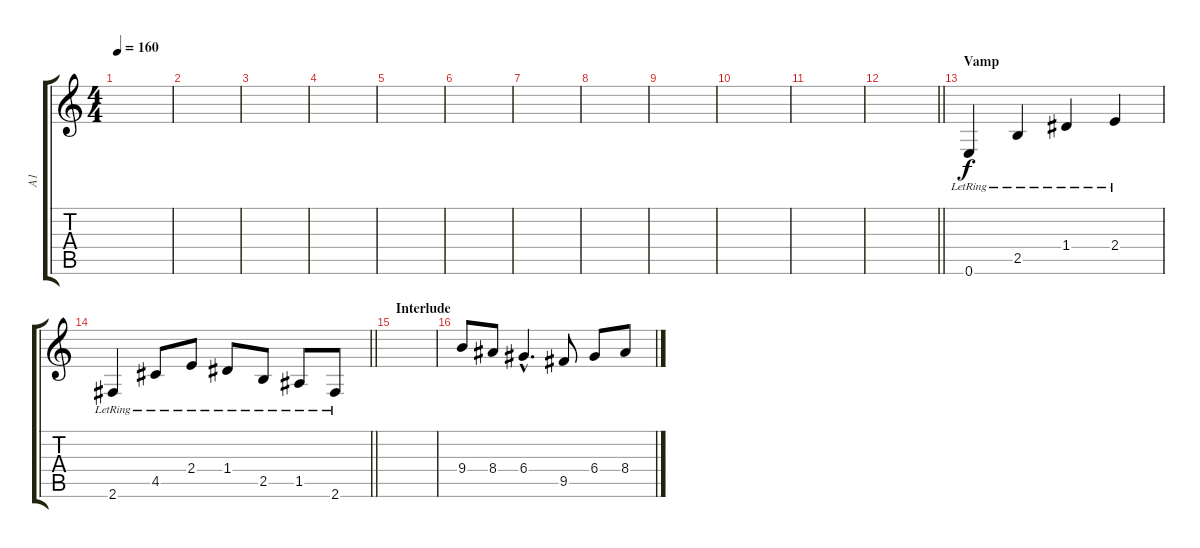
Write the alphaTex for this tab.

\track ("A1" "A1") {instrument acousticguitarsteel}
\staff {score tabs}
\tuning (E4 B3 G3 D3 A2 E2) {hide}
\ts (4 4)
\section ("" "")
\tempo 160
\clef g2
\ks c
|
|
|
|
|
|
|
|
|
|
|
\barLineRight lightlight
|
\section ("" "Vamp")
0.6{lr}.4{volume 11} 2.5{lr}.4 1.4{lr}.4 2.4{lr}.4 |
\barLineRight lightlight
2.6{lr}.4 4.5{lr}.8 2.4{lr}.8 1.4{lr}.8 2.5{lr}.8 1.5{lr}.8 2.6{lr}.8 |
\section ("" "Interlude")
|
9.4.8 8.4.8 6.4{hac}.4{d} 9.5.8 6.4.8 8.4.8
